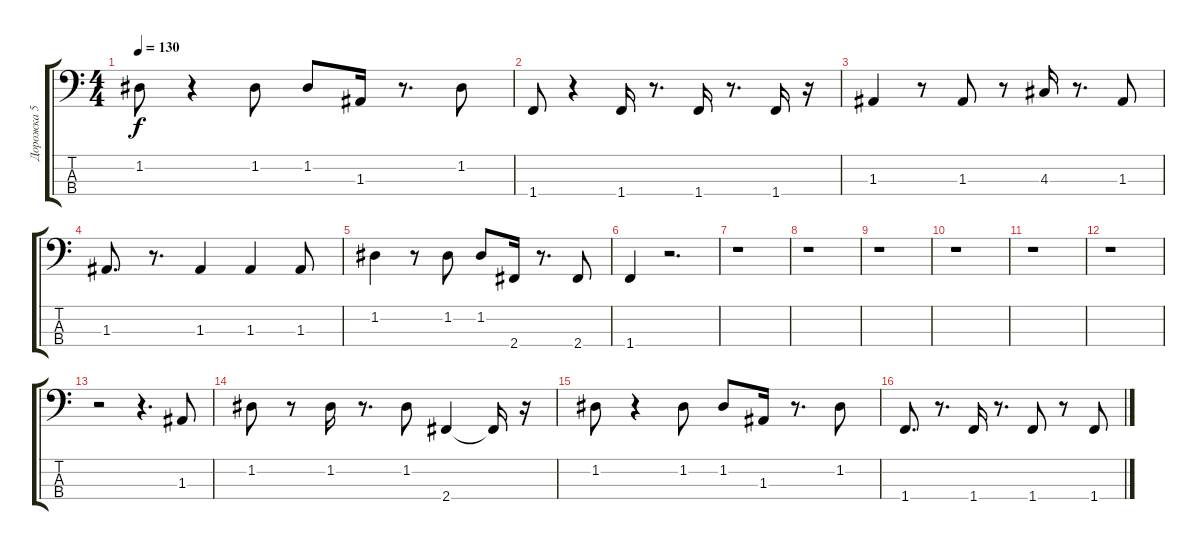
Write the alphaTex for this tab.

\track ("Дорожка 5" "Дорожка 5") {instrument acousticbass}
\staff {score tabs}
\tuning (G2 D2 A1 E1) {hide}
\ts (4 4)
\tempo 130
\clef f4
\ks c
1.2.8{dy f} r.4 1.2.8 1.2.8 1.3.16 r.8{d} 1.2.8 |
1.4.8 r.4 1.4.16 r.8{d} 1.4.16 r.8{d} 1.4.16 r.16 |
1.3.4 r.8 1.3.8 r.8 4.3.16 r.8{d} 1.3.8 |
1.3.8{d} r.8{d} 1.3.4 1.3.4 1.3.8 |
1.2.4 r.8 1.2.8 1.2.8 2.4.16 r.8{d} 2.4.8 |
1.4.4 r.2{d} |
r.1 |
r.1 |
r.1 |
r.1 |
r.1 |
r.1 |
r.2 r.4{d} 1.3.8 |
1.2.8 r.8 1.2.16 r.8{d} 1.2.8 2.4.4 2.4{t}.16 r.16 |
1.2.8 r.4 1.2.8 1.2.8 1.3.16 r.8{d} 1.2.8 |
1.4.8{d} r.8{d} 1.4.16 r.8{d} 1.4.8 r.8 1.4.8
